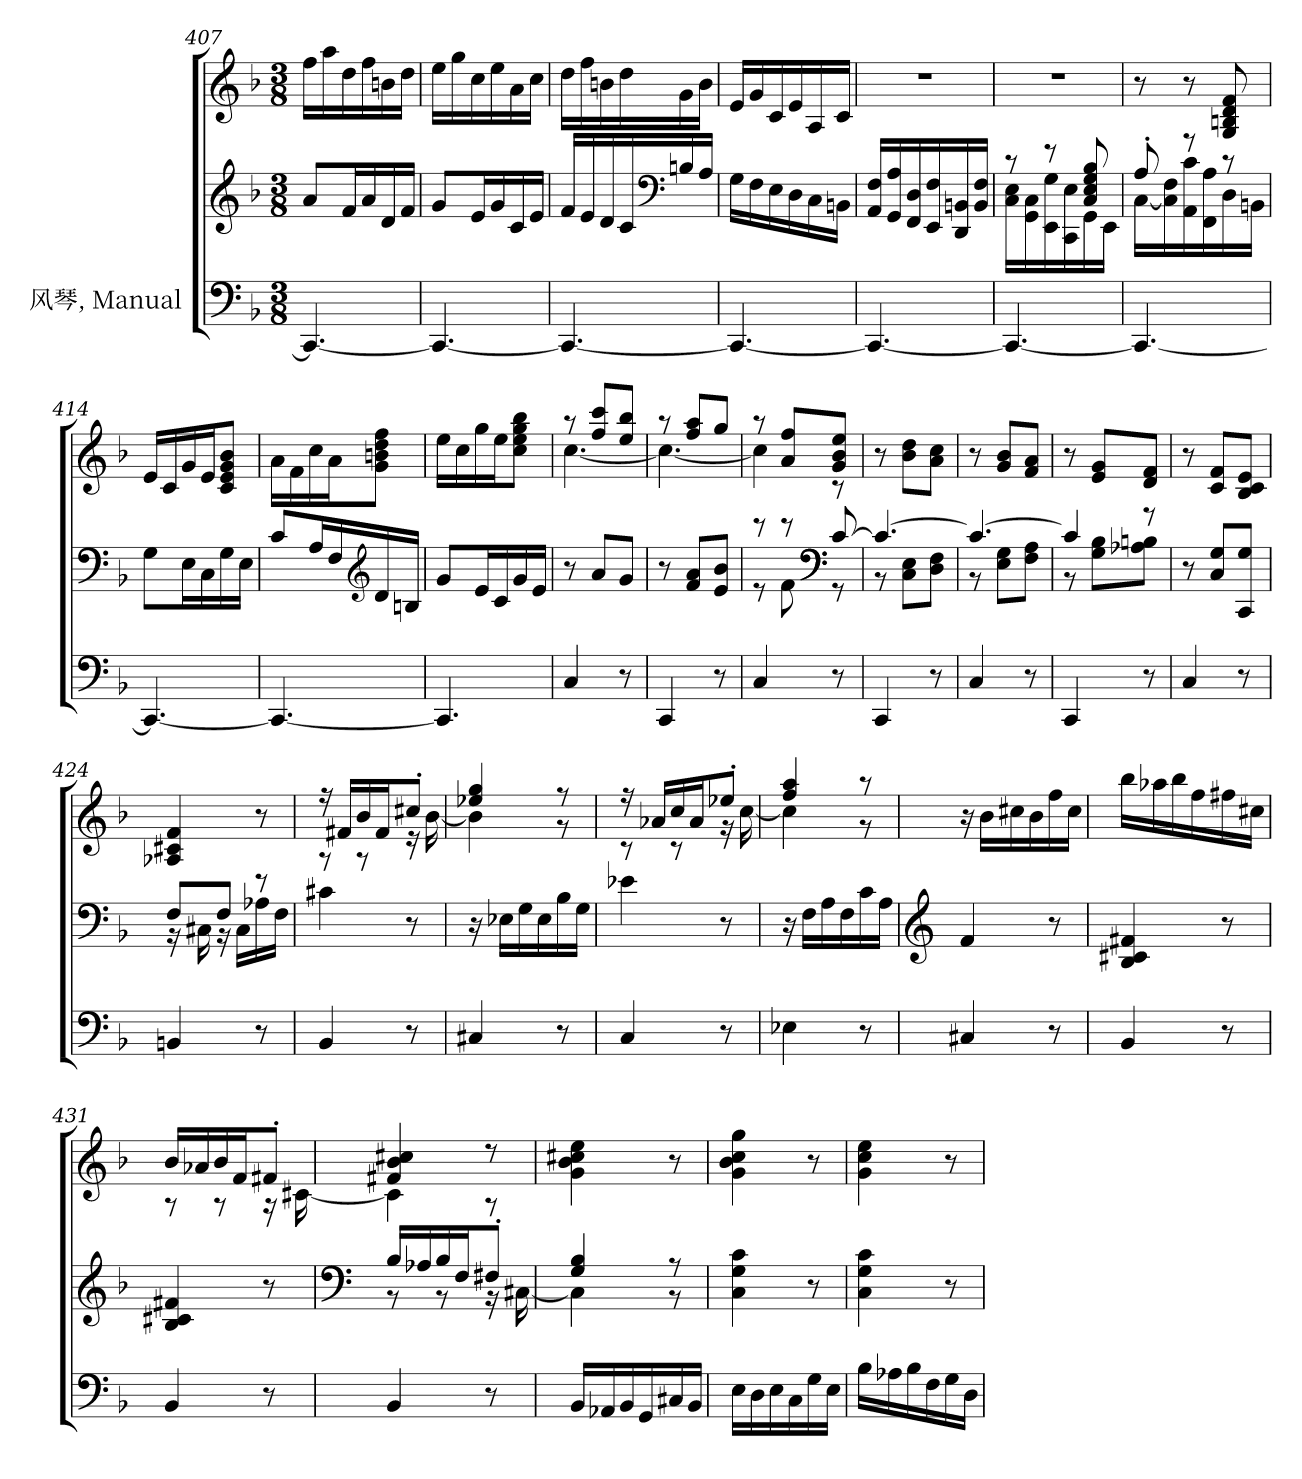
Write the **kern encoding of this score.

**kern	**kern	**kern
*part1	*part1	*part1
*staff3	*staff2	*staff1
*I"风琴, Manual	*	*
*clefF4	*clefG2	*clefG2
*k[b-]	*k[b-]	*k[b-]
*M3/8	*M3/8	*M3/8
=407	=407	=407
4.CC/_	8a/L	16ff\LL
.	.	16aa\
.	16f/L	16dd\
.	16a/	16ff\
.	16d/	16bn\
.	16f/JJ	16dd\JJ
!!LO:PB:g=z
=408	=408	=408
4.CC/_	8g/L	16ee\LL
.	.	16gg\
.	16e/L	16cc\
.	16g/	16ee\
.	16c/	16a\
.	16e/JJ	16cc\JJ
=409	=409	=409
4.CC/_	16f/LL	16dd\LL
.	16e/	16ff\
.	16d/	16bn\
.	16c/	16dd\
*	*clefF4	*
.	16Bn/	16g\
.	16A/JJ	16b\JJ
=410	=410	=410
4.CC/_	16G\LL	16e/LL
.	16F\	16g/
.	16E\	16c/
.	16D\	16e/
.	16C\	16A/
.	16BBn\JJ	16c/JJ
=411	=411	=411
4.CC/_	16AA/ 16F/LL	4.r
.	16GG/ 16A/	.
.	16FF/ 16D/	.
.	16EE/ 16F/	.
.	16DD/ 16BBn/	.
.	16BB/ 16F/JJ	.
=412	=412	=412
*	*^	*
4.CC/_	8r	16C\ 16E\LL	4.r
.	.	16GG\ 16C\	.
.	8r	16EE\ 16G\	.
.	.	16CC\ 16E\	.
.	8C/ 8E/ 8G/ 8B-/	16GG\	.
.	.	16EE\JJ	.
!!LO:LB:g=z
=413	=413	=413	=413
4.CC/_	8A'/	[16C\LL	8r
.	.	16C\] 16F\	.
.	8r	16AA\ 16c\	8r
.	.	16FF\ 16A\	.
.	8r	16D\	8G/ 8Bn/ 8d/ 8f/
.	.	16BBn\JJ	.
*	*v	*v	*
=414	=414	=414
4.CC/_	8G\L	16e/LL
.	.	16c/
.	16E\L	16g/
.	16C\	16e/J
.	16G\	8c/ 8e/ 8g/ 8b-/J
.	16E\JJ	.
=415	=415	=415
4.CC/_	8c/L	16a\LL
.	.	16f\
.	16A/L	16cc\
.	16F/	16a\J
*	*clefG2	*
.	16d/	8g\ 8bn\ 8dd\ 8ff\J
.	16Bn/JJ	.
=416	=416	=416
4.CC/]	8g/L	16ee\LL
.	.	16cc\
.	16e/L	16gg\
.	16c/	16ee\J
.	16g/	8cc\ 8ee\ 8gg\ 8bb-\J
.	16e/JJ	.
=417	=417	=417
*	*	*^
4C/	8r	8r	[4.cc\
.	8a/L	8ff/ 8ccc/L	.
8r	8g/J	8ee/ 8bb-/J	.
=418	=418	=418	=418
4CC/	8r	8r	4.cc\_
.	8f/ 8a/L	8ff/ 8aa/L	.
8r	8e/ 8b-/J	8gg/J	.
!!LO:LB:g=z	!!
=419	=419	=419	=419
*	*^	*	*
4C/	8r	8r	8r	4cc\]
.	8r	8f\	8a/ 8ff/L	.
*	*clefF4	*	*	*
8r	[8c/	8r	8g/ 8b-/ 8ee/J	8r
*	*	*	*v	*v
=420	=420	=420	=420
4CC/	4.c/_	8r	8r
.	.	8C\ 8E\L	8b-\ 8dd\L
8r	.	8D\ 8F\J	8a\ 8cc\J
=421	=421	=421	=421
4C/	4.c/_	8r	8r
.	.	8E\ 8G\L	8g/ 8b-/L
8r	.	8F\ 8A\J	8f/ 8a/J
=422	=422	=422	=422
4CC/	4c/]	8r	8r
.	.	8G\ 8B-\L	8e/ 8g/L
8r	8r	8A-X\ 8Bn\J	8d/ 8f/J
*	*v	*v	*
=423	=423	=423
4C/	8r	8r
.	8C/ 8G/L	8c/ 8f/L
8r	8CC/ 8G/J	8B-/ 8c/ 8e/J
=424	=424	=424
*	*^	*
4BBn/	8F/L	16r	4A-X/ 4c#X/ 4f/
.	.	16C#X\	.
.	8F/J	16r	.
.	.	16C#\LL	.
8r	8r	16A-X\	8r
.	.	16F\JJ	.
*	*v	*v	*
=425	=425	=425
*	*	*^
4BB-/	4c#X\	16r	8r
.	.	16f#X/LL	.
.	.	16b-/	8r
.	.	16f#/J	.
8r	8r	8cc#X'/J	16r
.	.	.	[16b-\
!!LO:LB:g=z	!!
=426	=426	=426	=426
4C#X/	16r	4ee-X/ 4gg/	4b-\]
.	16E-X\LL	.	.
.	16G\	.	.
.	16E-\	.	.
8r	16B-\	8r	8r
.	16G\JJ	.	.
=427	=427	=427	=427
4C/	4e-X\	16r	8r
.	.	16a-X/LL	.
.	.	16cc/	8r
.	.	16a-/J	.
8r	8r	8ee-X'/J	16r
.	.	.	[16cc\
=428	=428	=428	=428
4E-X\	16r	4ff/ 4aa/	4cc\]
.	16F\LL	.	.
.	16A\	.	.
.	16F\	.	.
8r	16c\	8r	8r
.	16A\JJ	.	.
*	*	*v	*v
=429	=429	=429
*	*clefG2	*
4C#X/	4f/	16r
.	.	16b-\LL
.	.	16cc#X\
.	.	16b-\
8r	8r	16ff\
.	.	16cc#\JJ
=430	=430	=430
*	*	*MM63
4BB-/	4B-/ 4c#X/ 4f#X/	16bb-\LL
.	.	16aa-X\
.	.	16bb-\
.	.	16ff\
8r	8r	16ff#X\
.	.	16cc#X\JJ
!!LO:PB:g=z
=431	=431	=431
*	*	*^
4BB-/	4B-/ 4c#X/ 4f#X/	16b-/LL	8r
.	.	16a-X/	.
.	.	16b-/	8r
.	.	16f/J	.
8r	8r	8f#X'/J	16r
.	.	.	[16c#X\
=432	=432	=432	=432
*	*clefF4	*	*
*	*	*MM60	*
*	*^	*	*
4BB-/	16B-/LL	8r	4f#X/ 4b-/ 4cc#X/	4c#\]
.	16A-X/	.	.	.
.	16B-/	8r	.	.
.	16F/J	.	.	.
8r	8F#X'/J	16r	8r	8r
.	.	[16C#X\	.	.
*	*	*	*v	*v
=433	=433	=433	=433
16BB-/LL	4G/ 4B-/	4C#\]	4g\ 4b-\ 4cc#X\ 4ee\
16AA-X/	.	.	.
16BB-/	.	.	.
16GG/	.	.	.
16C#X/	8r	8r	8r
16BB-/JJ	.	.	.
*	*v	*v	*
=434	=434	=434
16E\LL	4C\ 4G\ 4c\	4g\ 4b-\ 4cc\ 4gg\
16D\	.	.
16E\	.	.
16C\	.	.
16G\	8r	8r
16E\JJ	.	.
=435	=435	=435
16B-\LL	4C\ 4G\ 4c\	4g\ 4cc\ 4ee\
16A-X\	.	.
16B-\	.	.
16F\	.	.
16G\	8r	8r
16D\JJ	.	.
=	=	=
*-	*-	*-
